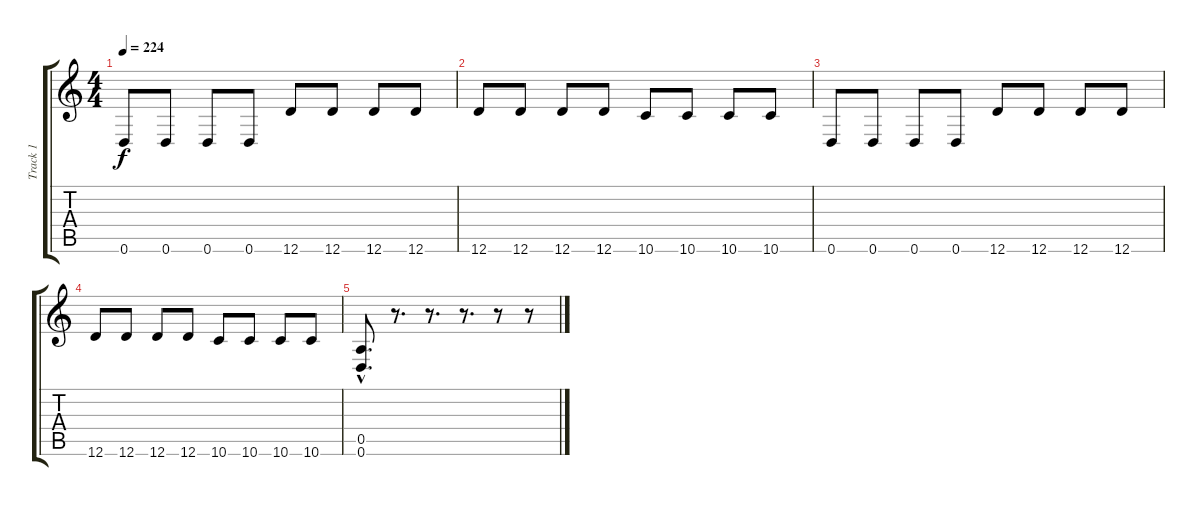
\track ("Track 1" "Track 1") {instrument distortionguitar}
\staff {score tabs}
\tuning (E4 B3 G3 D3 A2 D2) {hide}
\ts (4 4)
\tempo 224
\clef g2
\ks c
0.6.8{dy f} 0.6.8 0.6.8 0.6.8 12.6.8 12.6.8 12.6.8 12.6.8 |
12.6.8 12.6.8 12.6.8 12.6.8 10.6.8 10.6.8 10.6.8 10.6.8 |
0.6.8 0.6.8 0.6.8 0.6.8 12.6.8 12.6.8 12.6.8 12.6.8 |
12.6.8 12.6.8 12.6.8 12.6.8 10.6.8 10.6.8 10.6.8 10.6.8 |
(0.5{hac} 0.6{hac}).8{d} r.8{d} r.8{d} r.8{d} r.8 r.8
